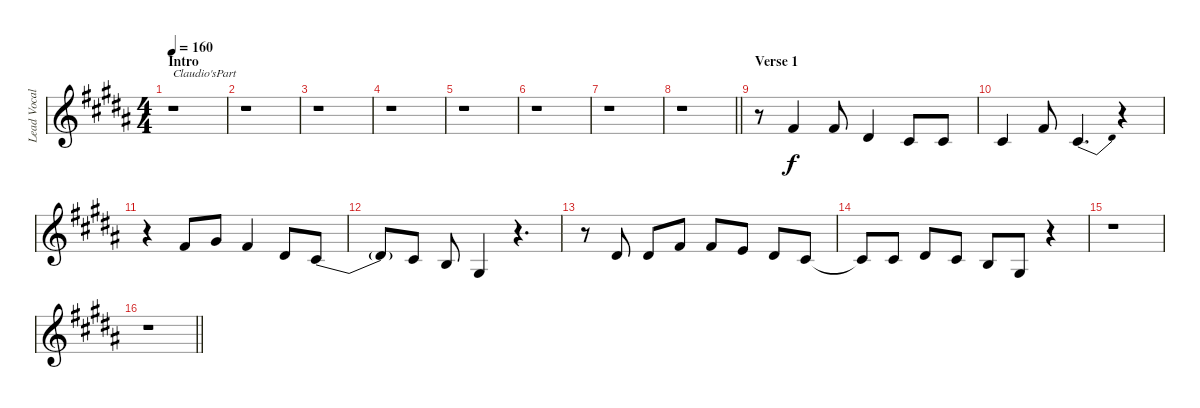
\track ("Lead Vocals" "Lead Vocal") {instrument tenorsax}
\staff {score}
\tuning (E4 B3 G3 D3 A2 E2) {hide}
\ts (4 4)
\section ("" "Intro")
\tempo 160
\clef g2
\ks b
r.1{txt "Claudio'sPart" dy f instrument tenorsax} |
r.1 |
r.1 |
r.1 |
r.1 |
r.1 |
r.1 |
\barLineRight lightlight
r.1 |
\section ("" "Verse 1")
r.8 2.1.4 2.1.8 4.2.4 2.2.8 2.2.8 |
2.2.4 2.1.8 2.2{be (bend 0 0 60 4)}.4{d} r.4 |
r.4 2.1.8 4.1.8 2.1.4 4.2.8 2.2{be (bend 0 0 60 4)}.8 |
2.2{t}.8 2.2.8 0.2.8 1.3.4 r.4{d} |
r.8 4.2.8 4.2.8 2.1.8 2.1.8 0.1.8 4.2.8 2.2.8 |
2.2{t}.8 2.2.8 4.2.8 2.2.8 0.2.8 1.3.8 r.4 |
r.1 |
\barLineRight lightlight
r.1
